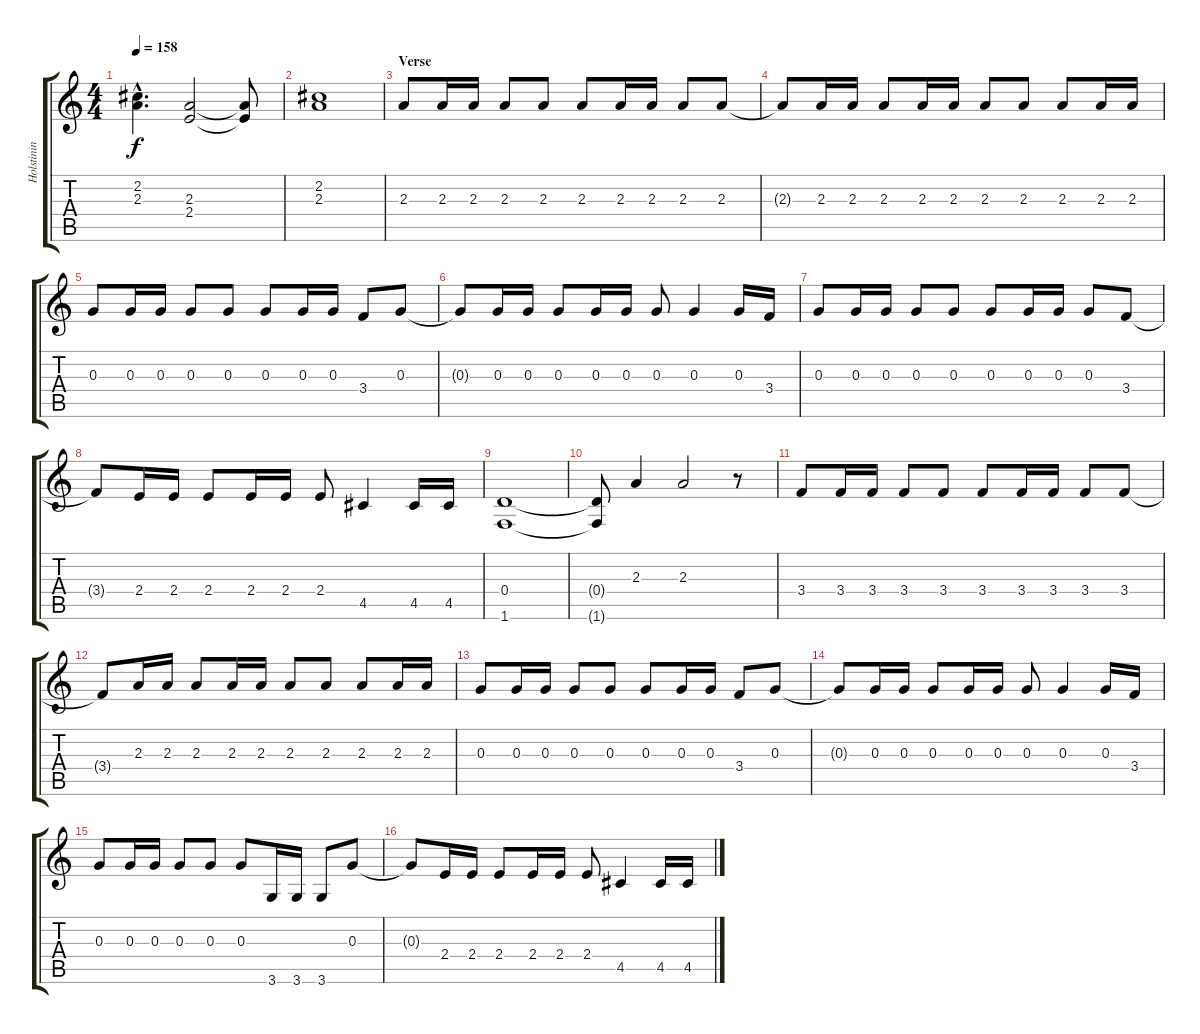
\track ("Holstinin" "Holstinin") {instrument distortionguitar}
\staff {score tabs}
\tuning (E4 B3 G3 D3 A2 E2) {hide}
\ts (4 4)
\tempo 158
\clef g2
\ks c
(2.2{hac} 2.3{hac}).4{d dy f} (2.3 2.4).2 (2.3{t} 2.4{t}).8 |
(2.2 2.3).1 |
\section ("" "Verse")
2.3.8 2.3.16 2.3.16 2.3.8 2.3.8 2.3.8 2.3.16 2.3.16 2.3.8 2.3.8 |
2.3{t}.8 2.3.16 2.3.16 2.3.8 2.3.16 2.3.16 2.3.8 2.3.8 2.3.8 2.3.16 2.3.16 |
0.3.8 0.3.16 0.3.16 0.3.8 0.3.8 0.3.8 0.3.16 0.3.16 3.4.8 0.3.8 |
0.3{t}.8 0.3.16 0.3.16 0.3.8 0.3.16 0.3.16 0.3.8 0.3.4 0.3.16 3.4.16 |
0.3.8 0.3.16 0.3.16 0.3.8 0.3.8 0.3.8 0.3.16 0.3.16 0.3.8 3.4.8 |
3.4{t}.8 2.4.16 2.4.16 2.4.8 2.4.16 2.4.16 2.4.8 4.5.4 4.5.16 4.5.16 |
(0.4 1.6).1 |
(0.4{t} 1.6{t}).8 2.3.4 2.3.2 r.8 |
3.4.8 3.4.16 3.4.16 3.4.8 3.4.8 3.4.8 3.4.16 3.4.16 3.4.8 3.4.8 |
3.4{t}.8 2.3.16 2.3.16 2.3.8 2.3.16 2.3.16 2.3.8 2.3.8 2.3.8 2.3.16 2.3.16 |
0.3.8 0.3.16 0.3.16 0.3.8 0.3.8 0.3.8 0.3.16 0.3.16 3.4.8 0.3.8 |
0.3{t}.8 0.3.16 0.3.16 0.3.8 0.3.16 0.3.16 0.3.8 0.3.4 0.3.16 3.4.16 |
0.3.8 0.3.16 0.3.16 0.3.8 0.3.8 0.3.8 3.6.16 3.6.16 3.6.8 0.3.8 |
0.3{t}.8 2.4.16 2.4.16 2.4.8 2.4.16 2.4.16 2.4.8 4.5.4 4.5.16 4.5.16
